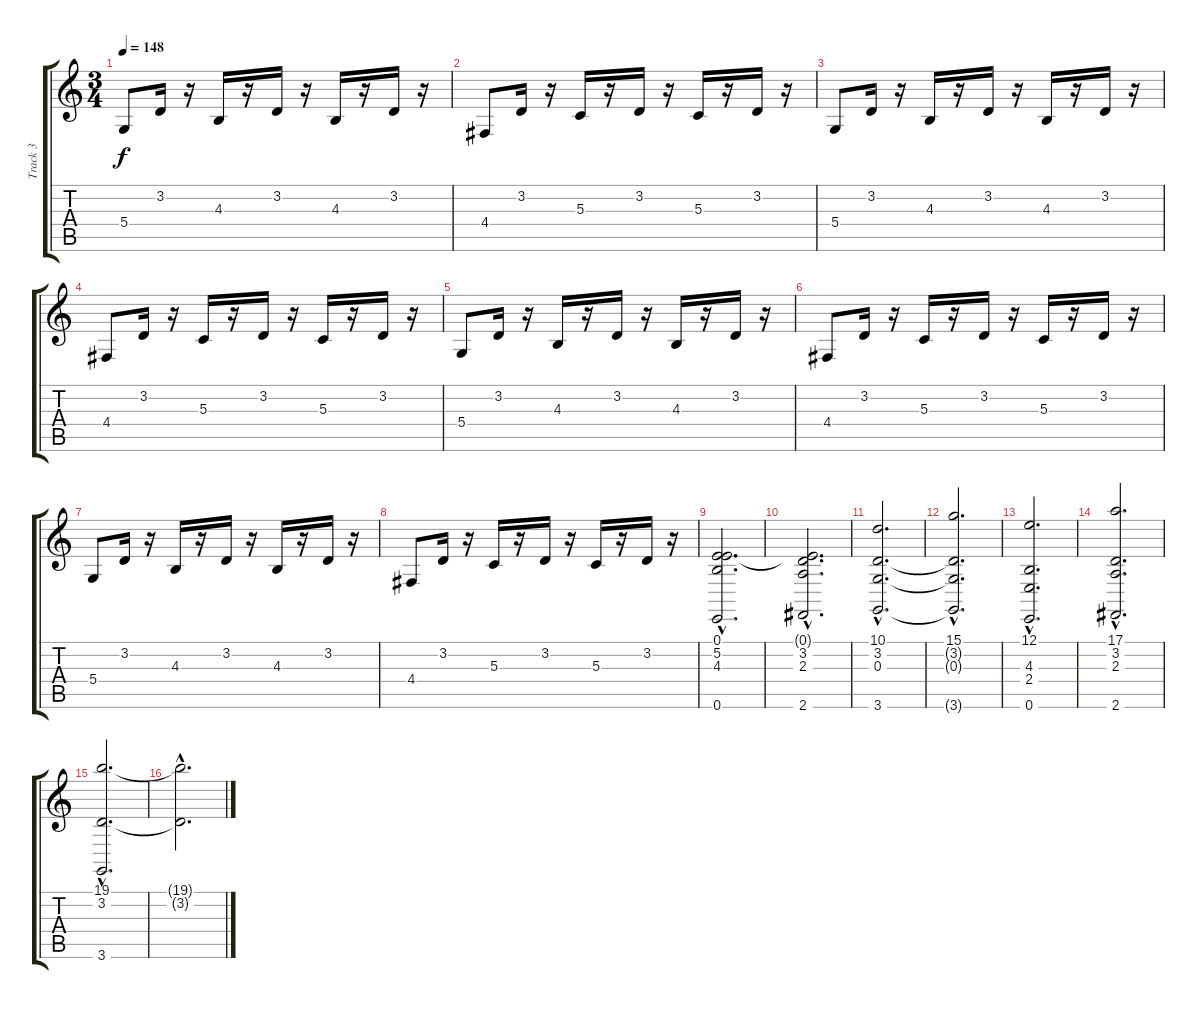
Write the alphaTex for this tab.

\track ("Track 3" "Track 3") {instrument stringensemble1}
\staff {score tabs}
\tuning (E4 B3 G3 D3 A2 E2) {hide}
\ts (3 4)
\tempo 148
\clef g2
\ks c
5.4.8{dy f volume 16 instrument harpsichord} 3.2.16 r.16 4.3.16 r.16 3.2.16 r.16 4.3.16 r.16 3.2.16 r.16 |
4.4.8{volume 16 instrument harpsichord} 3.2.16 r.16 5.3.16 r.16 3.2.16 r.16 5.3.16 r.16 3.2.16 r.16 |
5.4.8{volume 16 instrument harpsichord} 3.2.16 r.16 4.3.16 r.16 3.2.16 r.16 4.3.16 r.16 3.2.16 r.16 |
4.4.8{volume 16 instrument harpsichord} 3.2.16 r.16 5.3.16 r.16 3.2.16 r.16 5.3.16 r.16 3.2.16 r.16 |
5.4.8{volume 16 instrument harpsichord} 3.2.16 r.16 4.3.16 r.16 3.2.16 r.16 4.3.16 r.16 3.2.16 r.16 |
4.4.8{volume 16 instrument harpsichord} 3.2.16 r.16 5.3.16 r.16 3.2.16 r.16 5.3.16 r.16 3.2.16 r.16 |
5.4.8{volume 16 instrument harpsichord} 3.2.16 r.16 4.3.16 r.16 3.2.16 r.16 4.3.16 r.16 3.2.16 r.16 |
4.4.8{volume 16 instrument harpsichord} 3.2.16 r.16 5.3.16 r.16 3.2.16 r.16 5.3.16 r.16 3.2.16 r.16 |
(0.1{hac} 5.2{hac} 4.3{hac} 0.6{hac}).2{d instrument choiraahs} |
(0.1{hac t} 3.2{hac} 2.3{hac} 2.6{hac}).2{d} |
(10.1{hac} 3.2{hac} 0.3{hac} 3.6{hac}).2{d} |
(15.1{hac} 3.2{hac t} 0.3{hac t} 3.6{hac t}).2{d} |
(12.1{hac} 4.3{hac} 2.4{hac} 0.6{hac}).2{d} |
(17.1{hac} 3.2{hac} 2.3{hac} 2.6{hac}).2{d} |
(19.1{hac} 3.2{hac} 3.6{hac}).2{d} |
(19.1{hac t} 3.2{hac t}).2{d}
